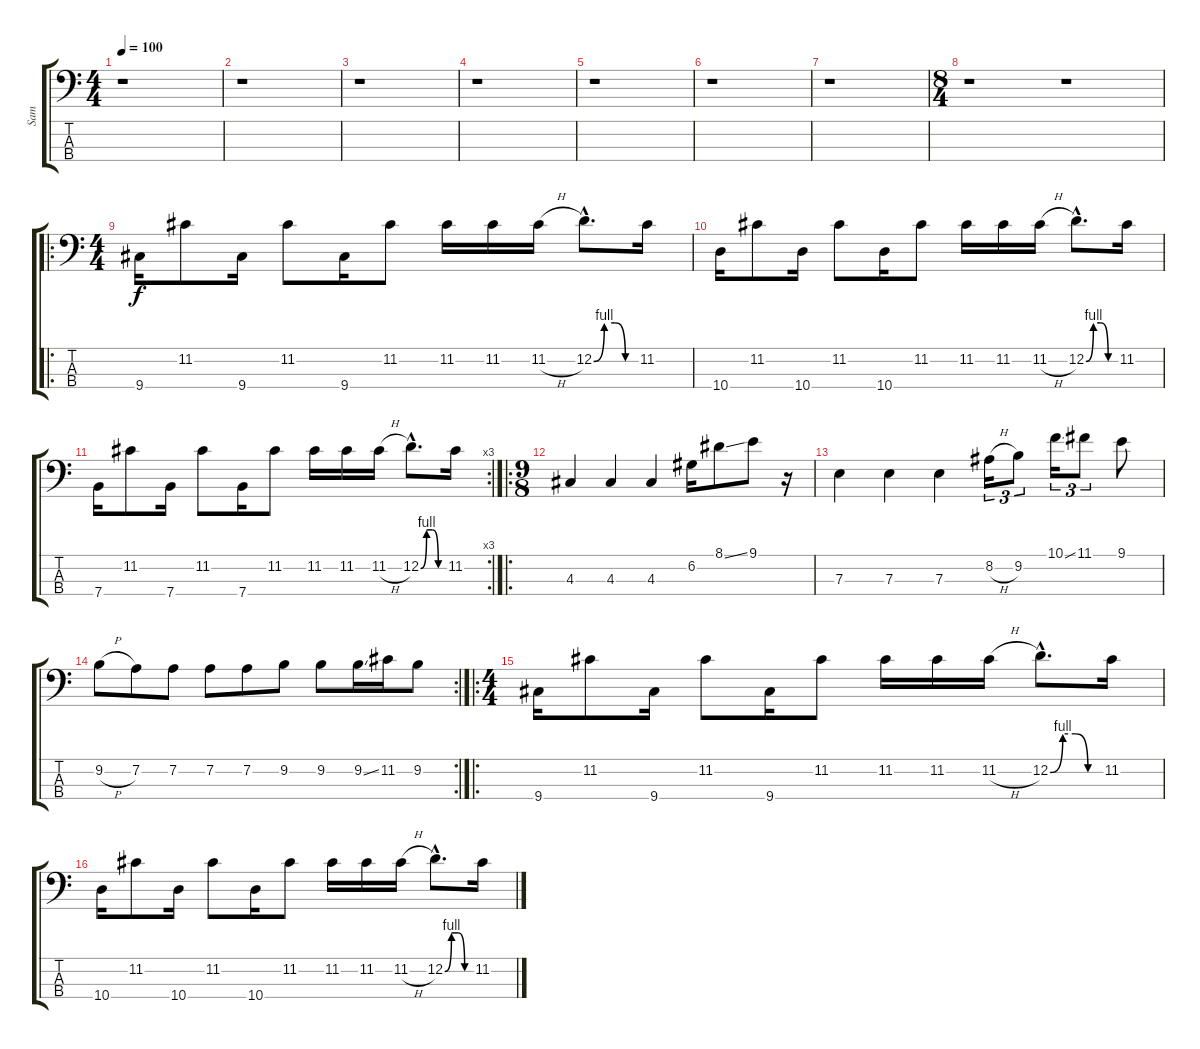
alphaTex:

\track ("Sam" "Sam") {instrument electricbassfinger}
\staff {score tabs}
\tuning (G2 D2 A1 E1) {hide}
\ts (4 4)
\tempo 100
\clef f4
\ks c
r.1{dy f instrument electricbassfinger} |
r.1 |
r.1 |
r.1 |
r.1 |
r.1 |
r.1 |
\ts (8 4)
r.1 r.1 |
\ro
\ts (4 4)
9.4.16 11.2.8 9.4.16 11.2.8 9.4.16 11.2.8 11.2.16 11.2.16 11.2{h}.16 12.2{be (custom 0 0 15 4 30 4 45 0 60 0) hac}.8{d} 11.2.16 |
10.4.16 11.2.8 10.4.16 11.2.8 10.4.16 11.2.8 11.2.16 11.2.16 11.2{h}.16 12.2{be (custom 0 0 15 4 30 4 45 0 60 0) hac}.8{d} 11.2.16 |
\rc 3
7.4.16 11.2.8 7.4.16 11.2.8 7.4.16 11.2.8 11.2.16 11.2.16 11.2{h}.16 12.2{be (custom 0 0 15 4 30 4 45 0 60 0) hac}.8{d} 11.2.16 |
\ro
\ts (9 8)
4.3.4 4.3.4 4.3.4 6.2.16 8.1{ss}.8 9.1.8 r.16 |
7.3.4 7.3.4 7.3.4 8.2{h}.16{tu (3 2)} 9.2.8{tu (3 2)} 10.1{ss}.16{tu (3 2)} 11.1.8{tu (3 2)} 9.1.8 |
\rc 2
9.2{h}.8 7.2.8 7.2.8 7.2.8 7.2.8 9.2.8 9.2.8 9.2{ss}.16 11.2.16 9.2.8 |
\ro
\ts (4 4)
9.4.16 11.2.8 9.4.16 11.2.8 9.4.16 11.2.8 11.2.16 11.2.16 11.2{h}.16 12.2{be (custom 0 0 15 4 30 4 45 0 60 0) hac}.8{d} 11.2.16 |
10.4.16 11.2.8 10.4.16 11.2.8 10.4.16 11.2.8 11.2.16 11.2.16 11.2{h}.16 12.2{be (custom 0 0 15 4 30 4 45 0 60 0) hac}.8{d} 11.2.16
